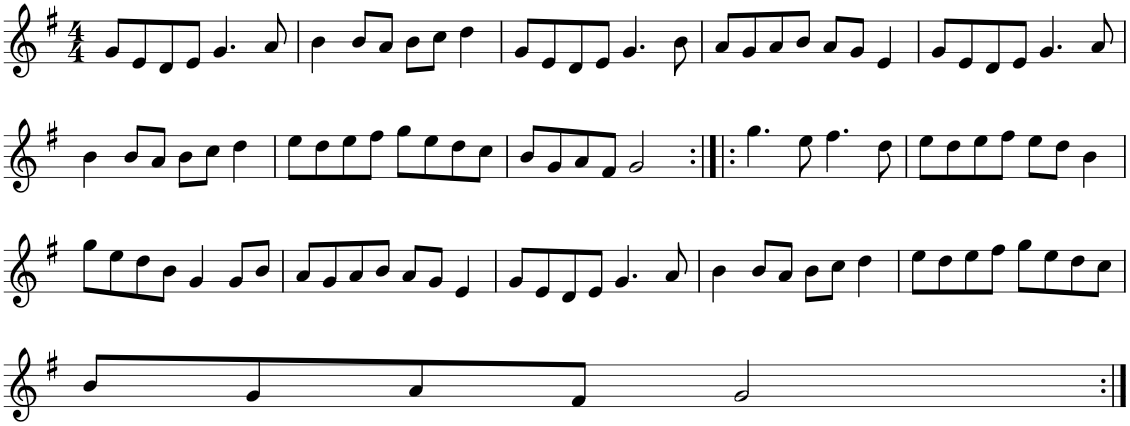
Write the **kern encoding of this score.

**kern
*part1
*staff1
*I"Piano
*I'Pno
*clefG2
*k[f#]
*G:
*M4/4
=1
8g/L
8e/
8d/
8e/J
4.g/
8a/
=2
4b\
8b/L
8a/J
8b\L
8cc\J
4dd\
=3
8g/L
8e/
8d/
8e/J
4.g/
8b\
=4
8a/L
8g/
8a/
8b/J
8a/L
8g/J
4e/
=5
8g/L
8e/
8d/
8e/J
4.g/
8a/
!!LO:LB:g=z
=6
4b\
8b/L
8a/J
8b\L
8cc\J
4dd\
=7
8ee\L
8dd\
8ee\
8ff#\J
8gg\L
8ee\
8dd\
8cc\J
=8
8b/L
8g/
8a/
8f#/J
2g/
=9:|!|:
4.gg\
8ee\
4.ff#\
8dd\
=10
8ee\L
8dd\
8ee\
8ff#\J
8ee\L
8dd\J
4b\
!!LO:LB:g=z
=11
8gg\L
8ee\
8dd\
8b\J
4g/
8g/L
8b/J
=12
8a/L
8g/
8a/
8b/J
8a/L
8g/J
4e/
=13
8g/L
8e/
8d/
8e/J
4.g/
8a/
=14
4b\
8b/L
8a/J
8b\L
8cc\J
4dd\
=15
8ee\L
8dd\
8ee\
8ff#\J
8gg\L
8ee\
8dd\
8cc\J
!!LO:LB:g=z
=16
8b/L
8g/
8a/
8f#/J
2g/
=:|!
*-
